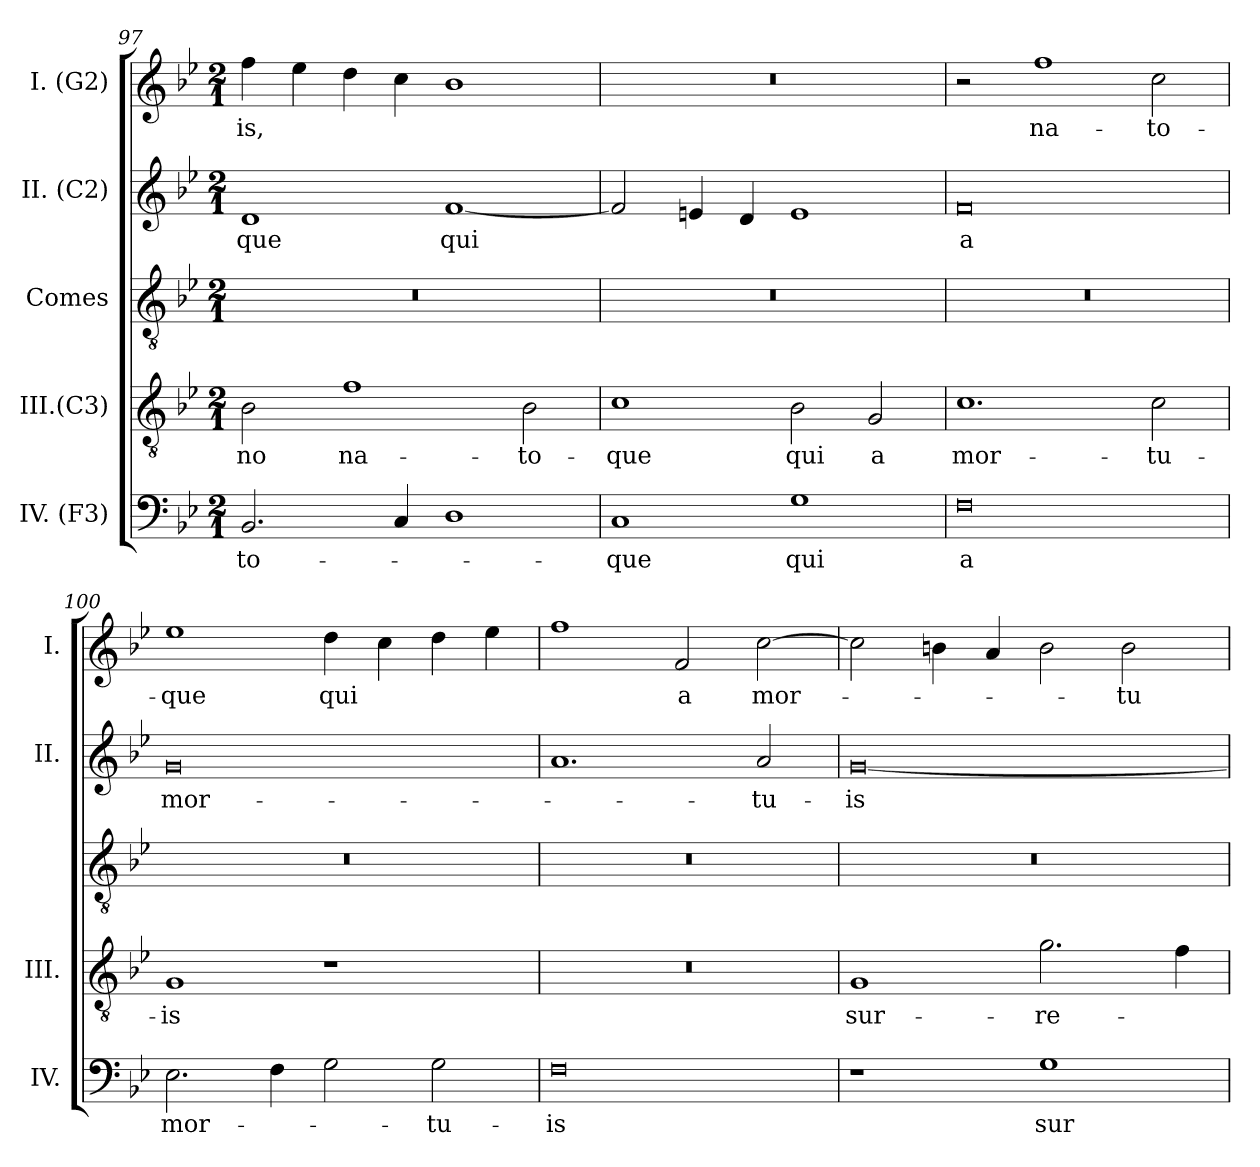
**kern	**text	**kern	**text	**kern	**kern	**text	**kern	**text
*part5	*part5	*part4	*part4	*part3	*part2	*part2	*part1	*part1
*staff5	*staff5	*staff4	*staff4	*staff3	*staff2	*staff2	*staff1	*staff1
*I"IV. (F3)	*	*I"III.(C3)	*	*I"Comes	*I"II. (C2)	*	*I"I. (G2)	*
*I'IV.	*	*I'III.	*	*	*I'II.	*	*I'I.	*
*clefF4	*	*clefGv2	*	*clefGv2	*clefG2	*	*clefG2	*
*	*	*ITrd7c12	*	*ITrd7c12	*ITrd7c12	*	*	*
*k[b-e-]	*	*k[b-e-]	*	*k[b-e-]	*k[b-e-]	*	*k[b-e-]	*
*B-:	*	*B-:	*	*B-:	*B-:	*	*B-:	*
*M2/1	*	*M2/1	*	*M2/1	*M2/1	*	*M2/1	*
=97	=97	=97	=97	=97	=97	=97	=97	=97
!	!LO:LY:b:color=#000000	!	!	!	!	!	!	!
!	!	!	!LO:LY:b:color=#000000	!LO:N:vis=1	!	!	!	!
!	!	!	!	!	!	!LO:LY:b:color=#000000	!	!
!	!	!	!	!	!	!	!	!LO:LY:b:color=#000000
2.BB-i/	-to-	2BB-i\	-no	0r	1Di	-que	4ffi\	-is,
.	.	.	.	.	.	.	4ee-i\	.
!	!	!	!LO:LY:b:color=#000000	!	!	!	!	!
.	.	1Fi	na-	.	.	.	4ddi\	.
4Ci/	.	.	.	.	.	.	4cci\	.
!	!	!	!	!	!	!LO:LY:b:color=#000000	!	!
1Di	.	.	.	.	[1Fi	qui	1b-i	.
!	!	!	!LO:LY:b:color=#000000	!	!	!	!	!
.	.	2BB-i\	-to-	.	.	.	.	.
!!LO:LB:g=z
=98	=98	=98	=98	=98	=98	=98	=98	=98
!	!LO:LY:b:color=#000000	!	!	!	!	!	!	!
!	!	!	!LO:LY:b:color=#000000	!LO:N:vis=1	!	!	!LO:N:vis=1	!
1Ci	-que	1Ci	-que	0r	2Fi/]	.	0r	.
.	.	.	.	.	4Eni/	.	.	.
.	.	.	.	.	4Di/	.	.	.
!	!LO:LY:b:color=#000000	!	!	!	!	!	!	!
!	!	!	!LO:LY:b:color=#000000	!	!	!	!	!
1Gi	qui	2BB-i\	qui	.	1Ei	.	.	.
!	!	!	!LO:LY:b:color=#000000	!	!	!	!	!
.	.	2GGi/	a	.	.	.	.	.
=99	=99	=99	=99	=99	=99	=99	=99	=99
!	!LO:LY:b:color=#000000	!	!	!	!	!	!	!
!	!	!	!LO:LY:b:color=#000000	!LO:N:vis=1	!	!	!	!
!	!	!	!	!	!	!LO:LY:b:color=#000000	!	!
0Fi	a	1.Ci	mor-	0r	0Fi	a	2r	.
!	!	!	!	!	!	!	!	!LO:LY:b:color=#000000
.	.	.	.	.	.	.	1ffi	na-
!	!	!	!LO:LY:b:color=#000000	!	!	!	!	!
!	!	!	!	!	!	!	!	!LO:LY:b:color=#000000
.	.	2Ci\	-tu-	.	.	.	2cci\	-to-
=100	=100	=100	=100	=100	=100	=100	=100	=100
!	!LO:LY:b:color=#000000	!	!	!	!	!	!	!
!	!	!	!LO:LY:b:color=#000000	!LO:N:vis=1	!	!	!	!
!	!	!	!	!	!	!LO:LY:b:color=#000000	!	!
!	!	!	!	!	!	!	!	!LO:LY:b:color=#000000
2.E-i\	mor-	1GGi	-is	0r	0Gi	mor-	1ee-i	-que
4Fi\	.	.	.	.	.	.	.	.
!	!	!	!	!	!	!	!	!LO:LY:b:color=#000000
2Gi\	.	1r	.	.	.	.	4ddi\	qui
.	.	.	.	.	.	.	4cci\	.
!	!LO:LY:b:color=#000000	!	!	!	!	!	!	!
2Gi\	-tu-	.	.	.	.	.	4ddi\	.
.	.	.	.	.	.	.	4ee-i\	.
=101	=101	=101	=101	=101	=101	=101	=101	=101
!	!LO:LY:b:color=#000000	!LO:N:vis=1	!	!LO:N:vis=1	!	!	!	!
0Fi	-is	0r	.	0r	1.Ai	.	1ffi	.
!	!	!	!	!	!	!	!	!LO:LY:b:color=#000000
.	.	.	.	.	.	.	2fi/	a
!	!	!	!	!	!	!LO:LY:b:color=#000000	!	!
!	!	!	!	!	!	!	!	!LO:LY:b:color=#000000
.	.	.	.	.	2Ai/	-tu-	[2cci\	mor-
!!LO:LB:g=z
=102	=102	=102	=102	=102	=102	=102	=102	=102
!	!	!	!LO:LY:b:color=#000000	!LO:N:vis=1	!	!	!	!
!	!	!	!	!	!	!LO:LY:b:color=#000000	!	!
1r	.	1GGi	sur-	0r	[0Gi	-is	2cci\]	.
.	.	.	.	.	.	.	4bni\	.
.	.	.	.	.	.	.	4ai/	.
!	!LO:LY:b:color=#000000	!	!	!	!	!	!	!
!	!	!	!LO:LY:b:color=#000000	!	!	!	!	!
1Gi	sur-	2.Gi\	-re-	.	.	.	2bi\	.
!	!	!	!	!	!	!	!	!LO:LY:b:color=#000000
.	.	.	.	.	.	.	2bi\	-tu-
.	.	4Fi\	.	.	.	.	.	.
=	=	=	=	=	=	=	=	=
*-	*-	*-	*-	*-	*-	*-	*-	*-
